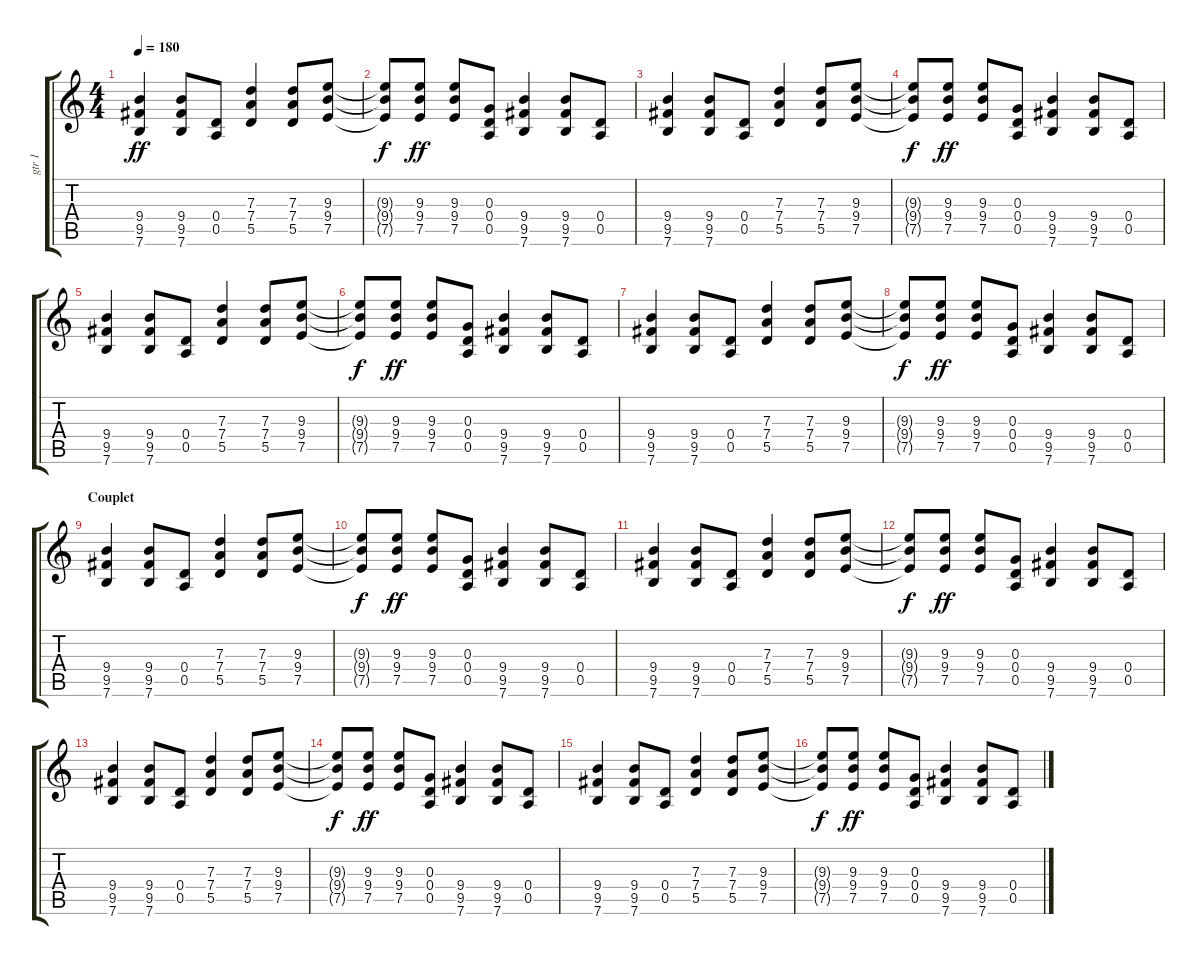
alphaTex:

\track ("gtr 1" "gtr 1") {instrument distortionguitar}
\staff {score tabs}
\tuning (E4 B3 G3 D3 A2 E2) {hide}
\ts (4 4)
\tempo 180
\clef g2
\ks c
(9.4 9.5 7.6).4{dy ff instrument distortionguitar} (9.4 9.5 7.6).8 (0.4 0.5).8 (7.3 7.4 5.5).4 (7.3 7.4 5.5).8 (9.3 9.4 7.5).8 |
(9.3{t} 9.4{t} 7.5{t}).8{dy f} (9.3 9.4 7.5).8{dy ff} (9.3 9.4 7.5).8 (0.3 0.4 0.5).8 (9.4 9.5 7.6).4 (9.4 9.5 7.6).8 (0.4 0.5).8 |
(9.4 9.5 7.6).4 (9.4 9.5 7.6).8 (0.4 0.5).8 (7.3 7.4 5.5).4 (7.3 7.4 5.5).8 (9.3 9.4 7.5).8 |
(9.3{t} 9.4{t} 7.5{t}).8{dy f} (9.3 9.4 7.5).8{dy ff} (9.3 9.4 7.5).8 (0.3 0.4 0.5).8 (9.4 9.5 7.6).4 (9.4 9.5 7.6).8 (0.4 0.5).8 |
(9.4 9.5 7.6).4 (9.4 9.5 7.6).8 (0.4 0.5).8 (7.3 7.4 5.5).4 (7.3 7.4 5.5).8 (9.3 9.4 7.5).8 |
(9.3{t} 9.4{t} 7.5{t}).8{dy f} (9.3 9.4 7.5).8{dy ff} (9.3 9.4 7.5).8 (0.3 0.4 0.5).8 (9.4 9.5 7.6).4 (9.4 9.5 7.6).8 (0.4 0.5).8 |
(9.4 9.5 7.6).4 (9.4 9.5 7.6).8 (0.4 0.5).8 (7.3 7.4 5.5).4 (7.3 7.4 5.5).8 (9.3 9.4 7.5).8 |
(9.3{t} 9.4{t} 7.5{t}).8{dy f} (9.3 9.4 7.5).8{dy ff} (9.3 9.4 7.5).8 (0.3 0.4 0.5).8 (9.4 9.5 7.6).4 (9.4 9.5 7.6).8 (0.4 0.5).8 |
\section ("" "Couplet")
(9.4 9.5 7.6).4 (9.4 9.5 7.6).8 (0.4 0.5).8 (7.3 7.4 5.5).4 (7.3 7.4 5.5).8 (9.3 9.4 7.5).8 |
(9.3{t} 9.4{t} 7.5{t}).8{dy f} (9.3 9.4 7.5).8{dy ff} (9.3 9.4 7.5).8 (0.3 0.4 0.5).8 (9.4 9.5 7.6).4 (9.4 9.5 7.6).8 (0.4 0.5).8 |
(9.4 9.5 7.6).4 (9.4 9.5 7.6).8 (0.4 0.5).8 (7.3 7.4 5.5).4 (7.3 7.4 5.5).8 (9.3 9.4 7.5).8 |
(9.3{t} 9.4{t} 7.5{t}).8{dy f} (9.3 9.4 7.5).8{dy ff} (9.3 9.4 7.5).8 (0.3 0.4 0.5).8 (9.4 9.5 7.6).4 (9.4 9.5 7.6).8 (0.4 0.5).8 |
(9.4 9.5 7.6).4 (9.4 9.5 7.6).8 (0.4 0.5).8 (7.3 7.4 5.5).4 (7.3 7.4 5.5).8 (9.3 9.4 7.5).8 |
(9.3{t} 9.4{t} 7.5{t}).8{dy f} (9.3 9.4 7.5).8{dy ff} (9.3 9.4 7.5).8 (0.3 0.4 0.5).8 (9.4 9.5 7.6).4 (9.4 9.5 7.6).8 (0.4 0.5).8 |
(9.4 9.5 7.6).4 (9.4 9.5 7.6).8 (0.4 0.5).8 (7.3 7.4 5.5).4 (7.3 7.4 5.5).8 (9.3 9.4 7.5).8 |
(9.3{t} 9.4{t} 7.5{t}).8{dy f} (9.3 9.4 7.5).8{dy ff} (9.3 9.4 7.5).8 (0.3 0.4 0.5).8 (9.4 9.5 7.6).4 (9.4 9.5 7.6).8 (0.4 0.5).8
